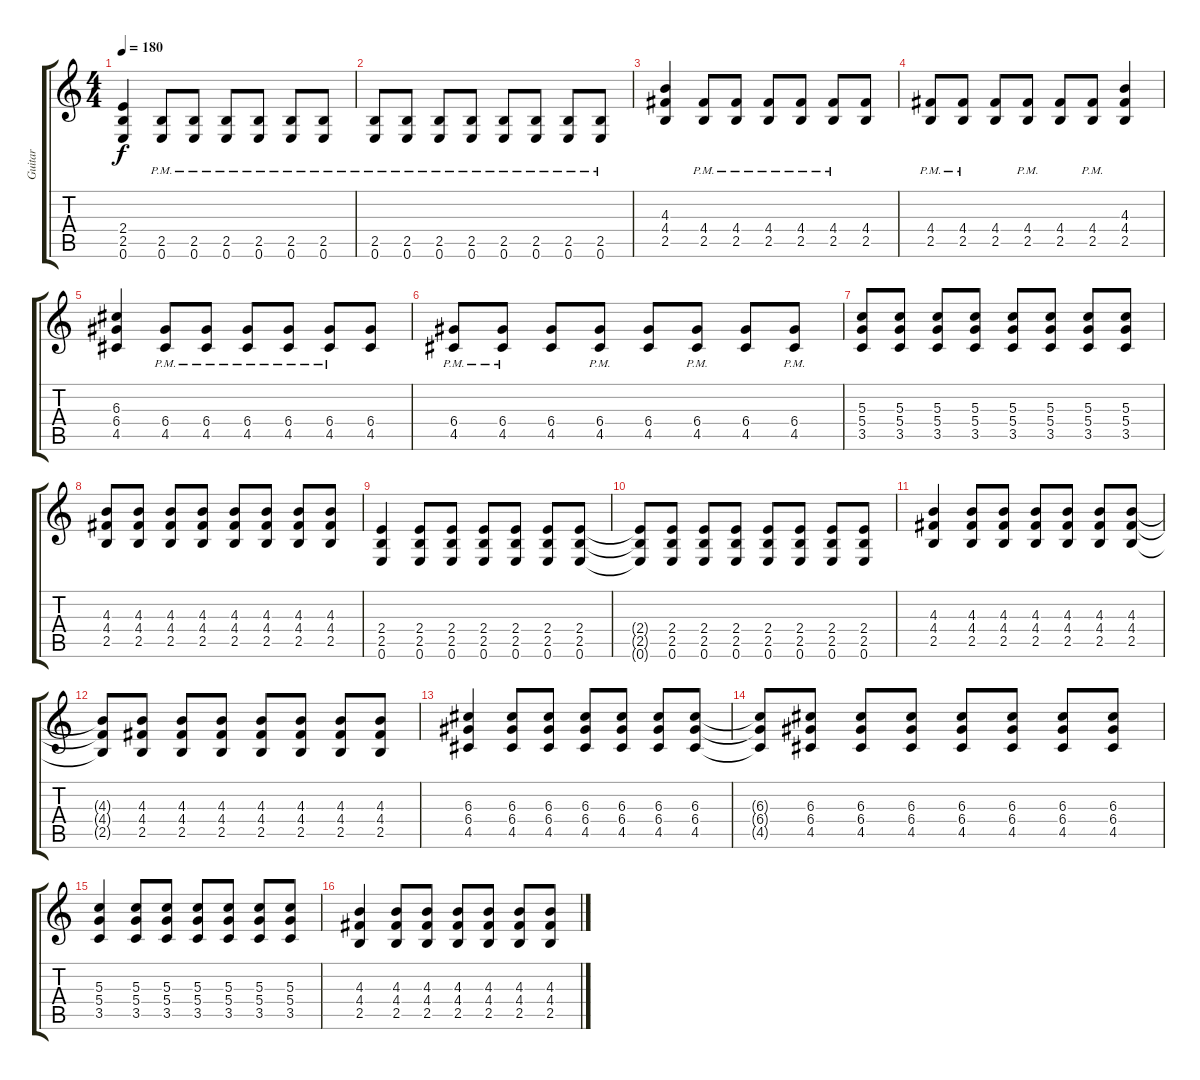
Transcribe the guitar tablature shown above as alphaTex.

\track ("Guitar" "Guitar") {instrument acousticguitarsteel}
\staff {score tabs}
\tuning (E4 B3 G3 D3 A2 E2) {hide}
\ts (4 4)
\tempo 180
\clef g2
\ks c
(2.4 2.5 0.6).4{dy f instrument distortionguitar} (2.5{pm} 0.6{pm}).8 (2.5{pm} 0.6{pm}).8 (2.5{pm} 0.6{pm}).8 (2.5{pm} 0.6{pm}).8 (2.5{pm} 0.6{pm}).8 (2.5{pm} 0.6{pm}).8 |
(2.5{pm} 0.6{pm}).8 (2.5{pm} 0.6{pm}).8 (2.5{pm} 0.6{pm}).8 (2.5{pm} 0.6{pm}).8 (2.5{pm} 0.6{pm}).8 (2.5{pm} 0.6{pm}).8 (2.5{pm} 0.6{pm}).8 (2.5{pm} 0.6{pm}).8 |
(4.3 4.4 2.5).4 (4.4{pm} 2.5{pm}).8 (4.4{pm} 2.5{pm}).8 (4.4{pm} 2.5{pm}).8 (4.4{pm} 2.5{pm}).8 (4.4{pm} 2.5{pm}).8 (4.4 2.5).8 |
(4.4{pm} 2.5{pm}).8 (4.4{pm} 2.5{pm}).8 (4.4 2.5).8 (4.4{pm} 2.5{pm}).8 (4.4 2.5).8 (4.4{pm} 2.5{pm}).8 (4.3 4.4 2.5).4 |
(6.3 6.4 4.5).4 (6.4{pm} 4.5{pm}).8 (6.4{pm} 4.5{pm}).8 (6.4{pm} 4.5{pm}).8 (6.4{pm} 4.5{pm}).8 (6.4{pm} 4.5{pm}).8 (6.4 4.5).8 |
(6.4{pm} 4.5{pm}).8 (6.4{pm} 4.5{pm}).8 (6.4 4.5).8 (6.4{pm} 4.5{pm}).8 (6.4 4.5).8 (6.4 4.5{pm}).8 (6.4 4.5).8 (6.4 4.5{pm}).8 |
(5.3 5.4 3.5).8 (5.3 5.4 3.5).8 (5.3 5.4 3.5).8 (5.3 5.4 3.5).8 (5.3 5.4 3.5).8 (5.3 5.4 3.5).8 (5.3 5.4 3.5).8 (5.3 5.4 3.5).8 |
(4.3 4.4 2.5).8 (4.3 4.4 2.5).8 (4.3 4.4 2.5).8 (4.3 4.4 2.5).8 (4.3 4.4 2.5).8 (4.3 4.4 2.5).8 (4.3 4.4 2.5).8 (4.3 4.4 2.5).8 |
(2.4 2.5 0.6).4 (2.4 2.5 0.6).8 (2.4 2.5 0.6).8 (2.4 2.5 0.6).8 (2.4 2.5 0.6).8 (2.4 2.5 0.6).8 (2.4 2.5 0.6).8 |
(2.4{t} 2.5{t} 0.6{t}).8 (2.4 2.5 0.6).8 (2.4 2.5 0.6).8 (2.4 2.5 0.6).8 (2.4 2.5 0.6).8 (2.4 2.5 0.6).8 (2.4 2.5 0.6).8 (2.4 2.5 0.6).8 |
(4.3 4.4 2.5).4 (4.3 4.4 2.5).8 (4.3 4.4 2.5).8 (4.3 4.4 2.5).8 (4.3 4.4 2.5).8 (4.3 4.4 2.5).8 (4.3 4.4 2.5).8 |
(4.3{t} 4.4{t} 2.5{t}).8 (4.3 4.4 2.5).8 (4.3 4.4 2.5).8 (4.3 4.4 2.5).8 (4.3 4.4 2.5).8 (4.3 4.4 2.5).8 (4.3 4.4 2.5).8 (4.3 4.4 2.5).8 |
(6.3 6.4 4.5).4 (6.3 6.4 4.5).8 (6.3 6.4 4.5).8 (6.3 6.4 4.5).8 (6.3 6.4 4.5).8 (6.3 6.4 4.5).8 (6.3 6.4 4.5).8 |
(6.3{t} 6.4{t} 4.5{t}).8 (6.3 6.4 4.5).8 (6.3 6.4 4.5).8 (6.3 6.4 4.5).8 (6.3 6.4 4.5).8 (6.3 6.4 4.5).8 (6.3 6.4 4.5).8 (6.3 6.4 4.5).8 |
(5.3 5.4 3.5).4 (5.3 5.4 3.5).8 (5.3 5.4 3.5).8 (5.3 5.4 3.5).8 (5.3 5.4 3.5).8 (5.3 5.4 3.5).8 (5.3 5.4 3.5).8 |
(4.3 4.4 2.5).4 (4.3 4.4 2.5).8 (4.3 4.4 2.5).8 (4.3 4.4 2.5).8 (4.3 4.4 2.5).8 (4.3 4.4 2.5).8 (4.3 4.4 2.5).8
